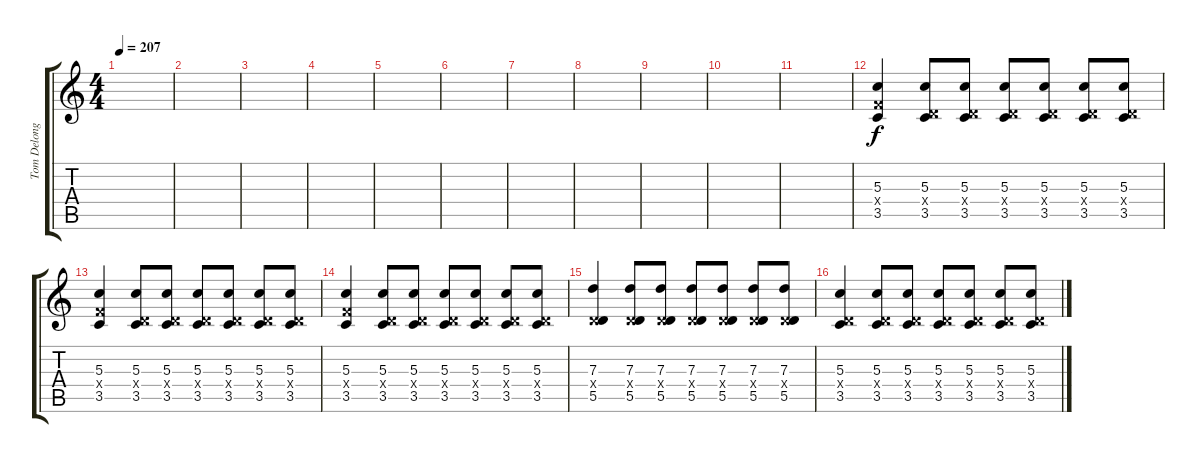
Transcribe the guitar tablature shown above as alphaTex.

\track ("Tom Delong (Distortion 1)" "Tom Delong") {instrument distortionguitar}
\staff {score tabs}
\tuning (E4 B3 G3 D3 A2 E2) {hide}
\ts (4 4)
\tempo 207
\clef g2
\ks c
|
|
|
|
|
|
|
|
|
|
|
(5.3 3.4{x} 3.5).4 (5.3 0.4{x} 3.5).8 (5.3 0.4{x} 3.5).8 (5.3 0.4{x} 3.5).8 (5.3 0.4{x} 3.5).8 (5.3 0.4{x} 3.5).8 (5.3 0.4{x} 3.5).8 |
(5.3 3.4{x} 3.5).4 (5.3 0.4{x} 3.5).8 (5.3 0.4{x} 3.5).8 (5.3 0.4{x} 3.5).8 (5.3 0.4{x} 3.5).8 (5.3 0.4{x} 3.5).8 (5.3 0.4{x} 3.5).8 |
(5.3 3.4{x} 3.5).4 (5.3 0.4{x} 3.5).8 (5.3 0.4{x} 3.5).8 (5.3 0.4{x} 3.5).8 (5.3 0.4{x} 3.5).8 (5.3 0.4{x} 3.5).8 (5.3 0.4{x} 3.5).8 |
(7.3 0.4{x} 5.5).4 (7.3 0.4{x} 5.5).8 (7.3 0.4{x} 5.5).8 (7.3 0.4{x} 5.5).8 (7.3 0.4{x} 5.5).8 (7.3 0.4{x} 5.5).8 (7.3 0.4{x} 5.5).8 |
(5.3 0.4{x} 3.5).4 (5.3 0.4{x} 3.5).8 (5.3 0.4{x} 3.5).8 (5.3 0.4{x} 3.5).8 (5.3 0.4{x} 3.5).8 (5.3 0.4{x} 3.5).8 (5.3 0.4{x} 3.5).8
